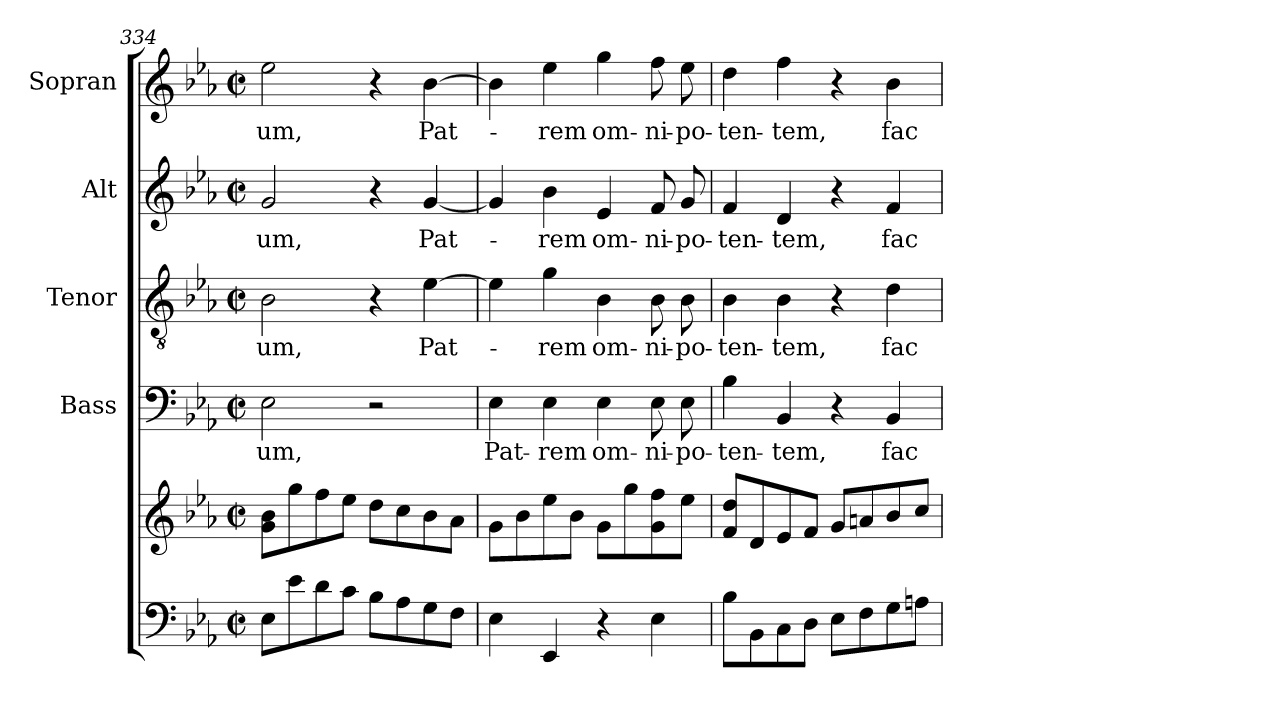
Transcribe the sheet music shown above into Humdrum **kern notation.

**kern	**kern	**kern	**text	**kern	**text	**kern	**text	**kern	**text
*part5	*part5	*part4	*part4	*part3	*part3	*part2	*part2	*part1	*part1
*staff6	*staff5	*staff4	*staff4	*staff3	*staff3	*staff2	*staff2	*staff1	*staff1
*	*	*I"Bass	*	*I"Tenor	*	*I"Alt	*	*I"Sopran	*
*	*	*I'B.	*	*I'T.	*	*I'A.	*	*I'S.	*
*clefF4	*clefG2	*clefF4	*	*clefGv2	*	*clefG2	*	*clefG2	*
*k[b-e-a-]	*k[b-e-a-]	*k[b-e-a-]	*	*k[b-e-a-]	*	*k[b-e-a-]	*	*k[b-e-a-]	*
*E-:	*E-:	*E-:	*	*E-:	*	*E-:	*	*E-:	*
*M2/2	*M2/2	*M2/2	*	*M2/2	*	*M2/2	*	*M2/2	*
*met(c|)	*met(c|)	*met(c|)	*	*met(c|)	*	*met(c|)	*	*met(c|)	*
=334	=334	=334	=334	=334	=334	=334	=334	=334	=334
!	!	!	!LO:LY:b	!	!LO:LY:b	!	!LO:LY:b	!	!LO:LY:b
8E-\L	8g\ 8b-\L	2E-\	-um,	2B-\	-um,	2g/	-um,	2ee-\	-um,
8e-\	8gg\	.	.	.	.	.	.	.	.
8d\	8ff\	.	.	.	.	.	.	.	.
8c\J	8ee-\J	.	.	.	.	.	.	.	.
8B-\L	8dd\L	2r	.	4r	.	4r	.	4r	.
8A-\	8cc\	.	.	.	.	.	.	.	.
!	!	!	!	!	!LO:LY:b	!	!LO:LY:b	!	!LO:LY:b
8G\	8b-\	.	.	[4e-\	Pat-	[4g/	Pat-	[4b-\	Pat-
8F\J	8a-\J	.	.	.	.	.	.	.	.
=335	=335	=335	=335	=335	=335	=335	=335	=335	=335
!	!	!	!LO:LY:b	!	!	!	!	!	!
4E-\	8g\L	4E-\	Pat-	4e-\]	.	4g/]	.	4b-\]	.
.	8b-\	.	.	.	.	.	.	.	.
!	!	!	!LO:LY:b	!	!LO:LY:b	!	!LO:LY:b	!	!LO:LY:b
4EE-/	8ee-\	4E-\	-rem	4g\	-rem	4b-\	-rem	4ee-\	-rem
.	8b-\J	.	.	.	.	.	.	.	.
!	!	!	!LO:LY:b	!	!LO:LY:b	!	!LO:LY:b	!	!LO:LY:b
4r	8g\L	4E-\	om-	4B-\	om-	4e-/	om-	4gg\	om-
.	8gg\	.	.	.	.	.	.	.	.
!	!	!	!LO:LY:b	!	!LO:LY:b	!	!LO:LY:b	!	!LO:LY:b
4E-\	8g\ 8ff\	8E-\	-ni-	8B-\	-ni-	8f/	-ni-	8ff\	-ni-
!	!	!	!LO:LY:b	!	!LO:LY:b	!	!LO:LY:b	!	!LO:LY:b
.	8ee-\J	8E-\	-po-	8B-\	-po-	8g/	-po-	8ee-\	-po-
!!LO:PB:g=z
=336	=336	=336	=336	=336	=336	=336	=336	=336	=336
!	!	!	!LO:LY:b	!	!LO:LY:b	!	!LO:LY:b	!	!LO:LY:b
8B-\L	8f/ 8dd/L	4B-\	-ten-	4B-\	-ten-	4f/	-ten-	4dd\	-ten-
8BB-\	8d/	.	.	.	.	.	.	.	.
!	!	!	!LO:LY:b	!	!LO:LY:b	!	!LO:LY:b	!	!LO:LY:b
8C\	8e-/	4BB-/	-tem,	4B-\	-tem,	4d/	-tem,	4ff\	-tem,
8D\J	8f/J	.	.	.	.	.	.	.	.
8E-\L	8g/L	4r	.	4r	.	4r	.	4r	.
8F\	8an/	.	.	.	.	.	.	.	.
!	!	!	!LO:LY:b	!	!LO:LY:b	!	!LO:LY:b	!	!LO:LY:b
8G\	8b-/	4BB-/	fac-	4d\	fac-	4f/	fac-	4b-\	fac-
8An\J	8cc/J	.	.	.	.	.	.	.	.
=	=	=	=	=	=	=	=	=	=
*-	*-	*-	*-	*-	*-	*-	*-	*-	*-
